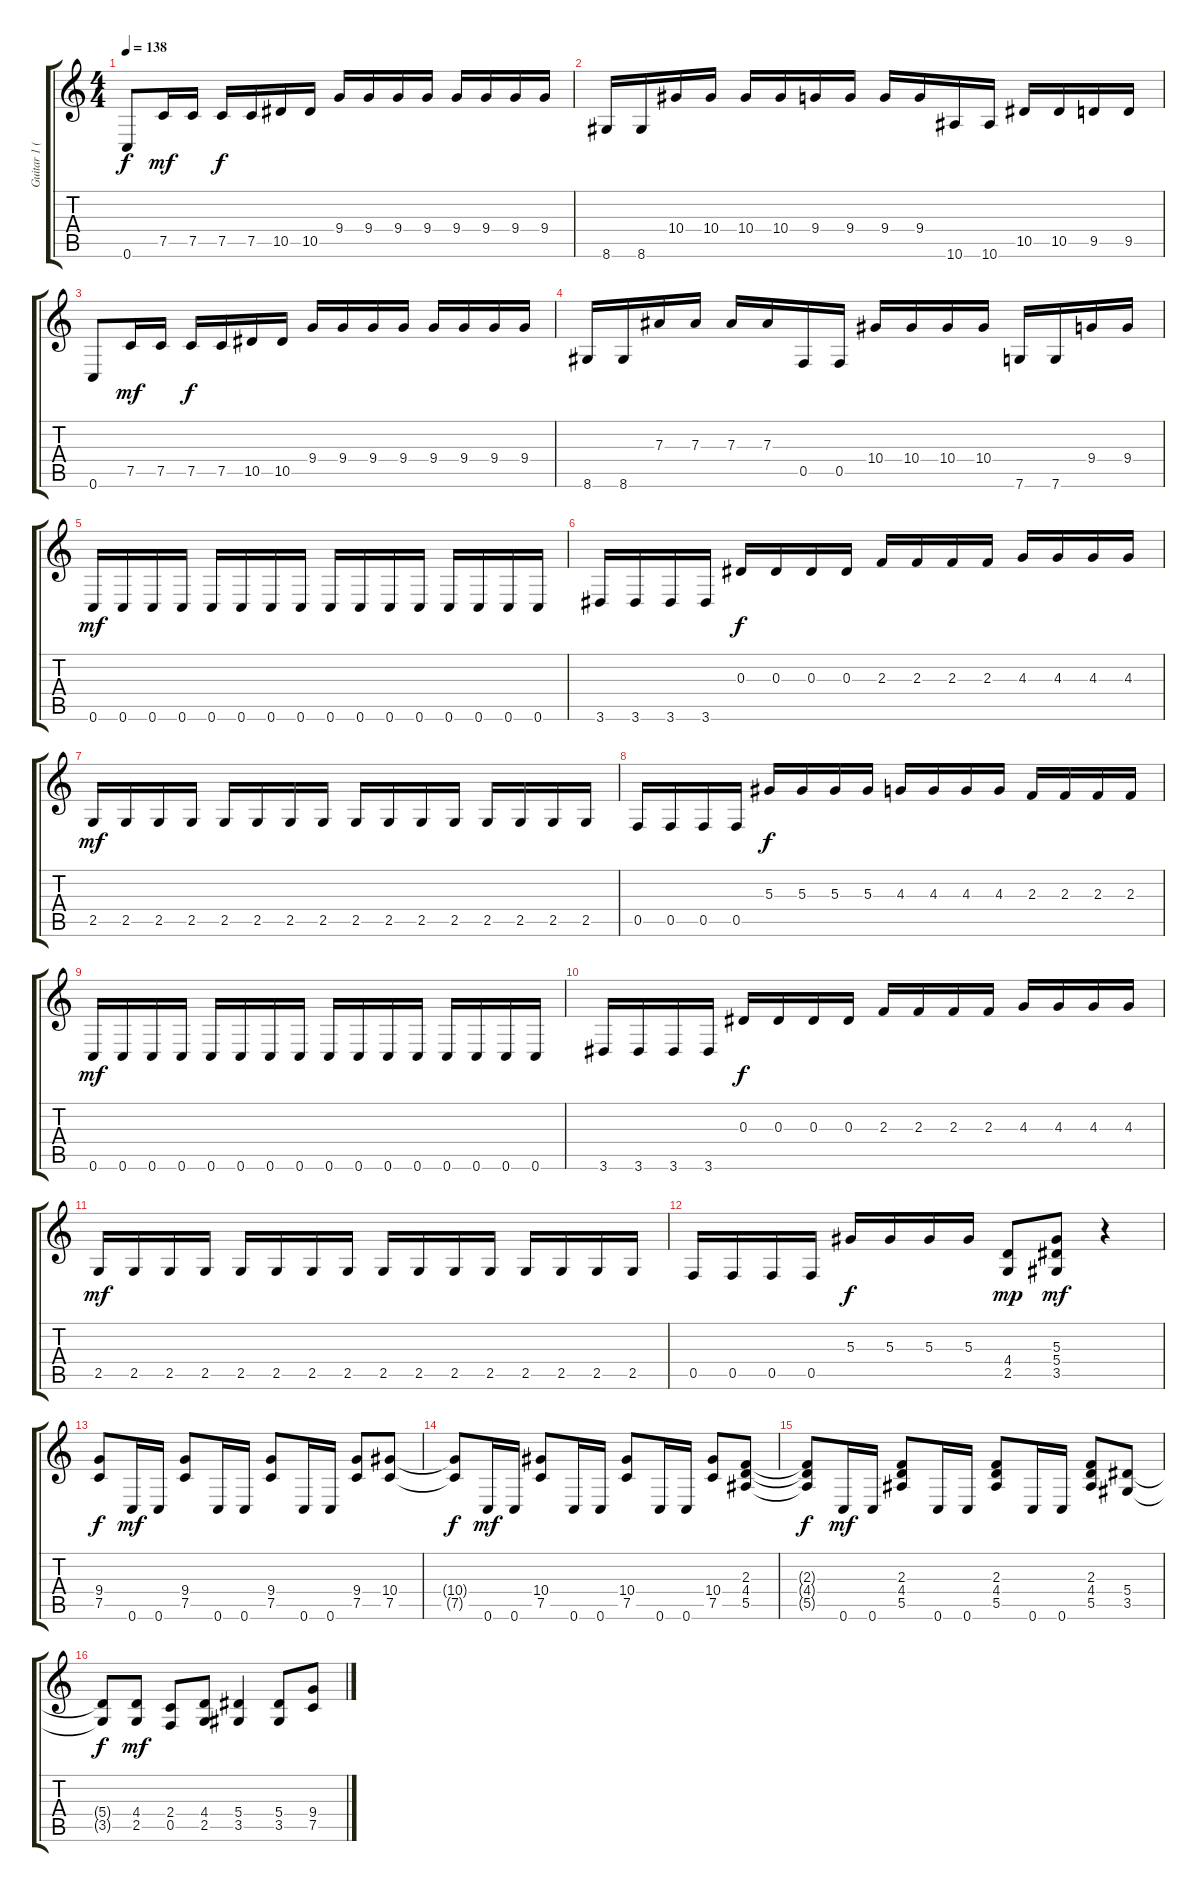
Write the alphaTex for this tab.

\track ("Guitar 1 (Lead)" "Guitar 1 (") {instrument distortionguitar}
\staff {score tabs}
\tuning (C4 G3 Eb3 Bb2 F2 C2) {hide}
\ts (4 4)
\tempo 138
\clef g2
\ks c
0.6.8{dy f} 7.5.16{dy mf} 7.5.16 7.5.16{dy f} 7.5.16 10.5.16 10.5.16 9.4.16 9.4.16 9.4.16 9.4.16 9.4.16 9.4.16 9.4.16 9.4.16 |
8.6.16 8.6.16 10.4.16 10.4.16 10.4.16 10.4.16 9.4.16 9.4.16 9.4.16 9.4.16 10.6.16 10.6.16 10.5.16 10.5.16 9.5.16 9.5.16 |
0.6.8 7.5.16{dy mf} 7.5.16 7.5.16{dy f} 7.5.16 10.5.16 10.5.16 9.4.16 9.4.16 9.4.16 9.4.16 9.4.16 9.4.16 9.4.16 9.4.16 |
8.6.16 8.6.16 7.3.16 7.3.16 7.3.16 7.3.16 0.5.16 0.5.16 10.4.16 10.4.16 10.4.16 10.4.16 7.6.16 7.6.16 9.4.16 9.4.16 |
0.6.16{dy mf balance 2} 0.6.16 0.6.16 0.6.16 0.6.16 0.6.16 0.6.16 0.6.16 0.6.16 0.6.16 0.6.16 0.6.16 0.6.16 0.6.16 0.6.16 0.6.16 |
3.6.16 3.6.16 3.6.16 3.6.16 0.3.16{dy f} 0.3.16 0.3.16 0.3.16 2.3.16 2.3.16 2.3.16 2.3.16 4.3.16 4.3.16 4.3.16 4.3.16 |
2.5.16{dy mf} 2.5.16 2.5.16 2.5.16 2.5.16 2.5.16 2.5.16 2.5.16 2.5.16 2.5.16 2.5.16 2.5.16 2.5.16 2.5.16 2.5.16 2.5.16 |
0.5.16 0.5.16 0.5.16 0.5.16 5.3.16{dy f} 5.3.16 5.3.16 5.3.16 4.3.16 4.3.16 4.3.16 4.3.16 2.3.16 2.3.16 2.3.16 2.3.16 |
0.6.16{dy mf} 0.6.16 0.6.16 0.6.16 0.6.16 0.6.16 0.6.16 0.6.16 0.6.16 0.6.16 0.6.16 0.6.16 0.6.16 0.6.16 0.6.16 0.6.16 |
3.6.16 3.6.16 3.6.16 3.6.16 0.3.16{dy f} 0.3.16 0.3.16 0.3.16 2.3.16 2.3.16 2.3.16 2.3.16 4.3.16 4.3.16 4.3.16 4.3.16 |
2.5.16{dy mf} 2.5.16 2.5.16 2.5.16 2.5.16 2.5.16 2.5.16 2.5.16 2.5.16 2.5.16 2.5.16 2.5.16 2.5.16 2.5.16 2.5.16 2.5.16 |
0.5.16 0.5.16 0.5.16 0.5.16 5.3.16{dy f} 5.3.16 5.3.16 5.3.16 (4.4 2.5).8{dy mp} (5.3 5.4 3.5).8{dy mf} r.4 |
(9.4 7.5).8{dy f} 0.6.16{dy mf} 0.6.16 (9.4 7.5).8 0.6.16 0.6.16 (9.4 7.5).8 0.6.16 0.6.16 (9.4 7.5).8 (10.4 7.5).8 |
(10.4{t} 7.5{t}).8{dy f} 0.6.16{dy mf} 0.6.16 (10.4 7.5).8 0.6.16 0.6.16 (10.4 7.5).8 0.6.16 0.6.16 (10.4 7.5).8 (2.3 4.4 5.5).8 |
(2.3{t} 4.4{t} 5.5{t}).8{dy f} 0.6.16{dy mf} 0.6.16 (2.3 4.4 5.5).8 0.6.16 0.6.16 (2.3 4.4 5.5).8 0.6.16 0.6.16 (2.3 4.4 5.5).8 (5.4 3.5).8 |
(5.4{t} 3.5{t}).8{dy f} (4.4 2.5).8{dy mf} (2.4 0.5).8 (4.4 2.5).8 (5.4 3.5).4 (5.4 3.5).8 (9.4 7.5).8
